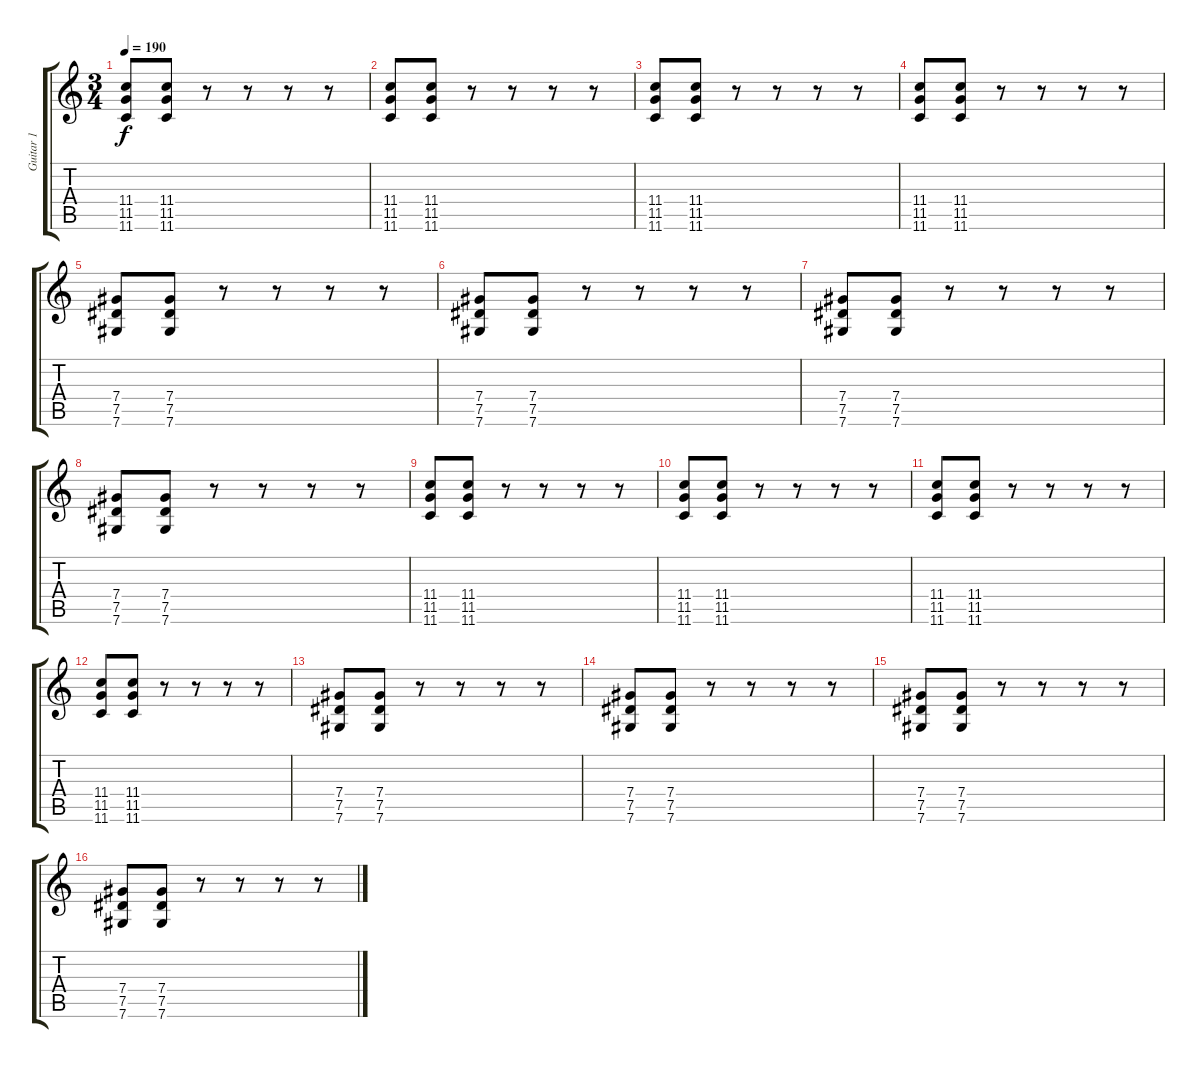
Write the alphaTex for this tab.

\track ("Guitar 1" "Guitar 1") {instrument electricguitarclean}
\staff {score tabs}
\tuning (Eb4 Bb3 Gb3 Db3 Ab2 Db2) {hide}
\ts (3 4)
\tempo 190
\clef g2
\ks c
(11.4 11.5 11.6).8{dy f} (11.4 11.5 11.6).8 r.8 r.8 r.8 r.8 |
(11.4 11.5 11.6).8 (11.4 11.5 11.6).8 r.8 r.8 r.8 r.8 |
(11.4 11.5 11.6).8 (11.4 11.5 11.6).8 r.8 r.8 r.8 r.8 |
(11.4 11.5 11.6).8 (11.4 11.5 11.6).8 r.8 r.8 r.8 r.8 |
(7.4 7.5 7.6).8 (7.4 7.5 7.6).8 r.8 r.8 r.8 r.8 |
(7.4 7.5 7.6).8 (7.4 7.5 7.6).8 r.8 r.8 r.8 r.8 |
(7.4 7.5 7.6).8 (7.4 7.5 7.6).8 r.8 r.8 r.8 r.8 |
(7.4 7.5 7.6).8 (7.4 7.5 7.6).8 r.8 r.8 r.8 r.8 |
(11.4 11.5 11.6).8 (11.4 11.5 11.6).8 r.8 r.8 r.8 r.8 |
(11.4 11.5 11.6).8 (11.4 11.5 11.6).8 r.8 r.8 r.8 r.8 |
(11.4 11.5 11.6).8 (11.4 11.5 11.6).8 r.8 r.8 r.8 r.8 |
(11.4 11.5 11.6).8 (11.4 11.5 11.6).8 r.8 r.8 r.8 r.8 |
(7.4 7.5 7.6).8 (7.4 7.5 7.6).8 r.8 r.8 r.8 r.8 |
(7.4 7.5 7.6).8 (7.4 7.5 7.6).8 r.8 r.8 r.8 r.8 |
(7.4 7.5 7.6).8 (7.4 7.5 7.6).8 r.8 r.8 r.8 r.8 |
(7.4 7.5 7.6).8 (7.4 7.5 7.6).8 r.8 r.8 r.8 r.8
